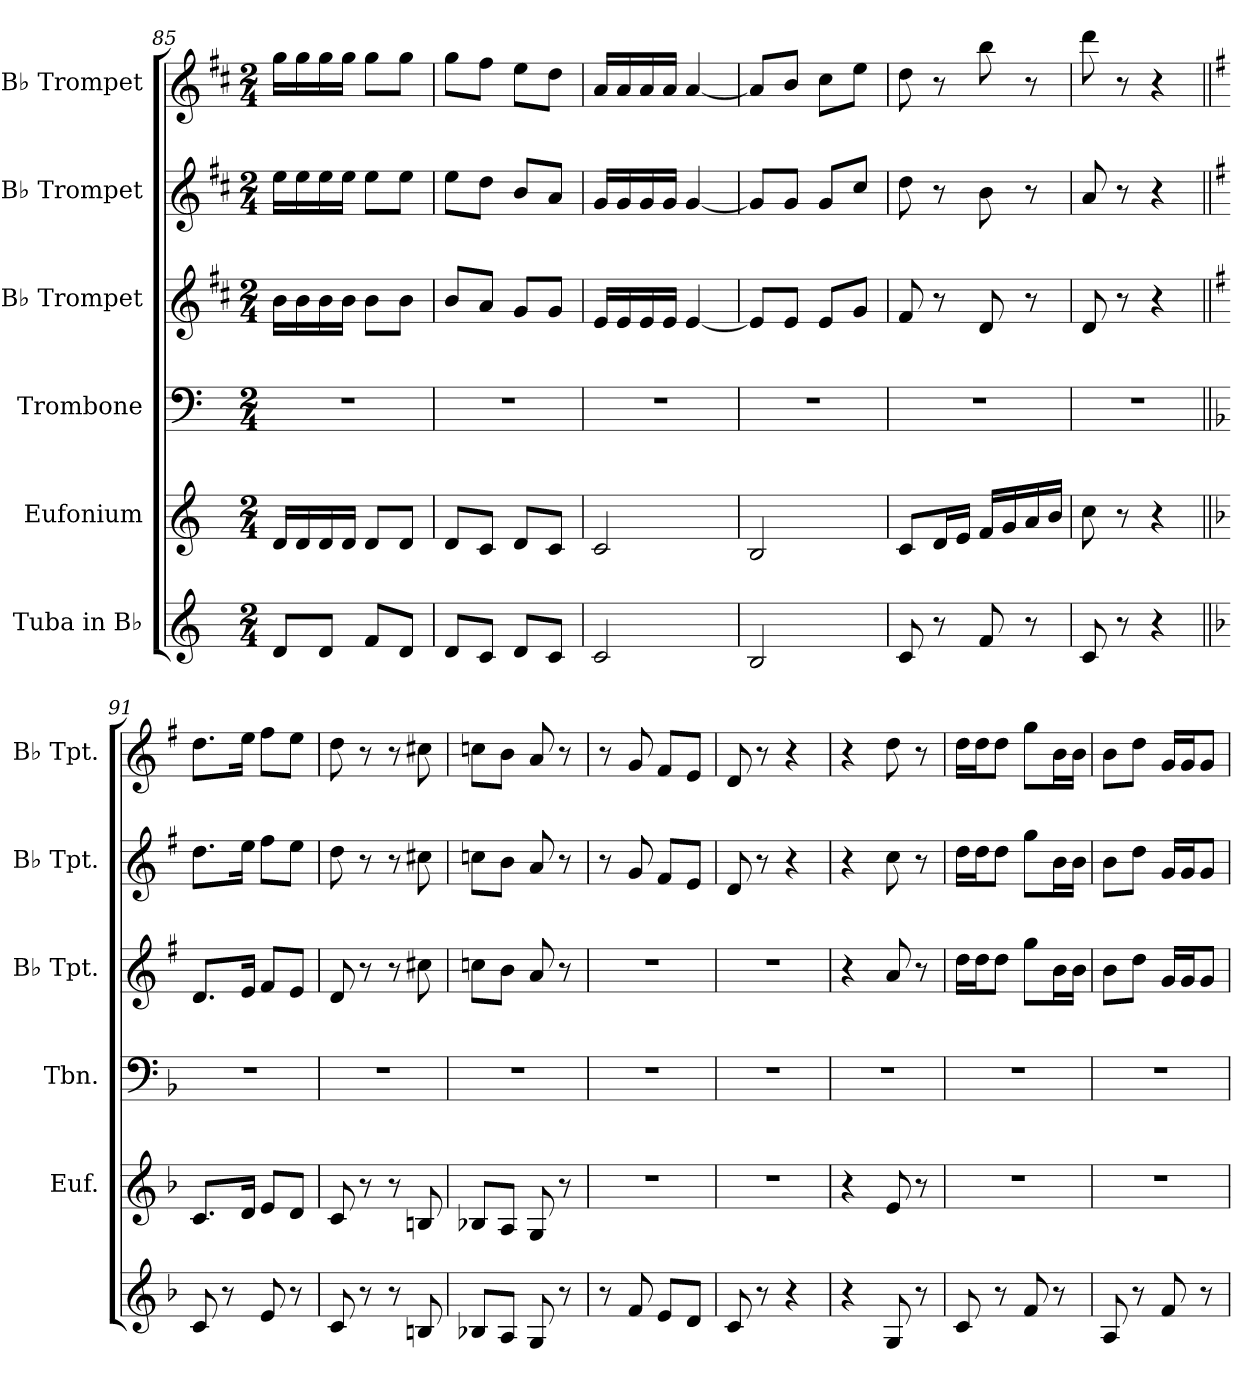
**kern	**kern	**kern	**kern	**kern	**kern
*part6	*part5	*part4	*part3	*part2	*part1
*staff6	*staff5	*staff4	*staff3	*staff2	*staff1
*I"Tuba in B♭	*I"Eufonium	*I"Trombone	*I"B♭ Trompet	*I"B♭ Trompet	*I"B♭ Trompet
*	*I'Euf.	*I'Tbn.	*I'B♭ Tpt.	*I'B♭ Tpt.	*I'B♭ Tpt.
*clefG2	*clefG2	*clefF4	*clefG2	*clefG2	*clefG2
*ITrd15c26	*ITrd8c14	*	*ITrd1c2	*ITrd1c2	*ITrd1c2
*k[]	*k[]	*k[]	*k[]	*k[]	*k[]
*M2/4	*M2/4	*M2/4	*M2/4	*M2/4	*M2/4
=85	=85	=85	=85	=85	=85
8DD/L	16D/LL	2r	16a\LL	16dd\LL	16ff\LL
.	16D/	.	16a\	16dd\	16ff\
8DD/J	16D/	.	16a\	16dd\	16ff\
.	16D/JJ	.	16a\JJ	16dd\JJ	16ff\JJ
8FF/L	8D/L	.	8a\L	8dd\L	8ff\L
8DD/J	8D/J	.	8a\J	8dd\J	8ff\J
=86	=86	=86	=86	=86	=86
8DD/L	8D/L	2r	8a/L	8dd\L	8ff\L
8CC/J	8C/J	.	8g/J	8cc\J	8ee\J
8DD/L	8D/L	.	8f/L	8a/L	8dd\L
8CC/J	8C/J	.	8f/J	8g/J	8cc\J
=87	=87	=87	=87	=87	=87
2CC/	2C/	2r	16d/LL	16f/LL	16g/LL
.	.	.	16d/	16f/	16g/
.	.	.	16d/	16f/	16g/
.	.	.	16d/JJ	16f/JJ	16g/JJ
.	.	.	[4d/	[4f/	[4g/
=88	=88	=88	=88	=88	=88
2BBB/	2BB/	2r	8d/L]	8f/L]	8g/L]
.	.	.	8d/J	8f/J	8a/J
.	.	.	8d/L	8f/L	8b\L
.	.	.	8f/J	8b/J	8dd\J
!!LO:LB:g=z
=89	=89	=89	=89	=89	=89
8CC/	8C/L	2r	8e/	8cc\	8cc\
8r	16D/L	.	8r	8r	8r
.	16E/JJ	.	.	.	.
8FF/	16F/LL	.	8c/	8a\	8aa\
.	16G/	.	.	.	.
8r	16A/	.	8r	8r	8r
.	16B/JJ	.	.	.	.
=90	=90	=90	=90	=90	=90
8CC/	8c\	2r	8c/	8g/	8ccc\
8r	8r	.	8r	8r	8r
4r	4r	.	4r	4r	4r
=91||	=91||	=91||	=91||	=91||	=91||
*k[b-]	*k[b-]	*k[b-]	*k[b-]	*k[b-]	*k[b-]
8CC/	8.C/L	2r	8.c/L	8.cc\L	8.cc\L
8r	.	.	.	.	.
.	16D/Jk	.	16d/Jk	16dd\Jk	16dd\Jk
8EE/	8E/L	.	8e/L	8ee\L	8ee\L
8r	8D/J	.	8d/J	8dd\J	8dd\J
=92	=92	=92	=92	=92	=92
8CC/	8C/	2r	8c/	8cc\	8cc\
8r	8r	.	8r	8r	8r
8r	8r	.	8r	8r	8r
8BBBn/	8BBn/	.	8bn\	8bn\	8bn\
=93	=93	=93	=93	=93	=93
8BBB-X/L	8BB-X/L	2r	8b-X\L	8b-X\L	8b-X\L
8AAA/J	8AA/J	.	8a\J	8a\J	8a\J
8GGG/	8GG/	.	8g/	8g/	8g/
8r	8r	.	8r	8r	8r
=94	=94	=94	=94	=94	=94
8r	2r	2r	2r	8r	8r
8FF/	.	.	.	8f/	8f/
8EE/L	.	.	.	8e/L	8e/L
8DD/J	.	.	.	8d/J	8d/J
=95	=95	=95	=95	=95	=95
8CC/	2r	2r	2r	8c/	8c/
8r	.	.	.	8r	8r
4r	.	.	.	4r	4r
=96	=96	=96	=96	=96	=96
4r	4r	2r	4r	4r	4r
8GGG/	8E/	.	8g/	8b-\	8cc\
8r	8r	.	8r	8r	8r
!!LO:PB:g=z
=97	=97	=97	=97	=97	=97
8CC/	2r	2r	16cc\LL	16cc\LL	16cc\LL
.	.	.	16cc\J	16cc\J	16cc\J
8r	.	.	8cc\J	8cc\J	8cc\J
8FF/	.	.	8ff\L	8ff\L	8ff\L
8r	.	.	16a\L	16a\L	16a\L
.	.	.	16a\JJ	16a\JJ	16a\JJ
=98	=98	=98	=98	=98	=98
8AAA/	2r	2r	8a\L	8a\L	8a\L
8r	.	.	8cc\J	8cc\J	8cc\J
8FF/	.	.	16f/LL	16f/LL	16f/LL
.	.	.	16f/J	16f/J	16f/J
8r	.	.	8f/J	8f/J	8f/J
=	=	=	=	=	=
*-	*-	*-	*-	*-	*-
